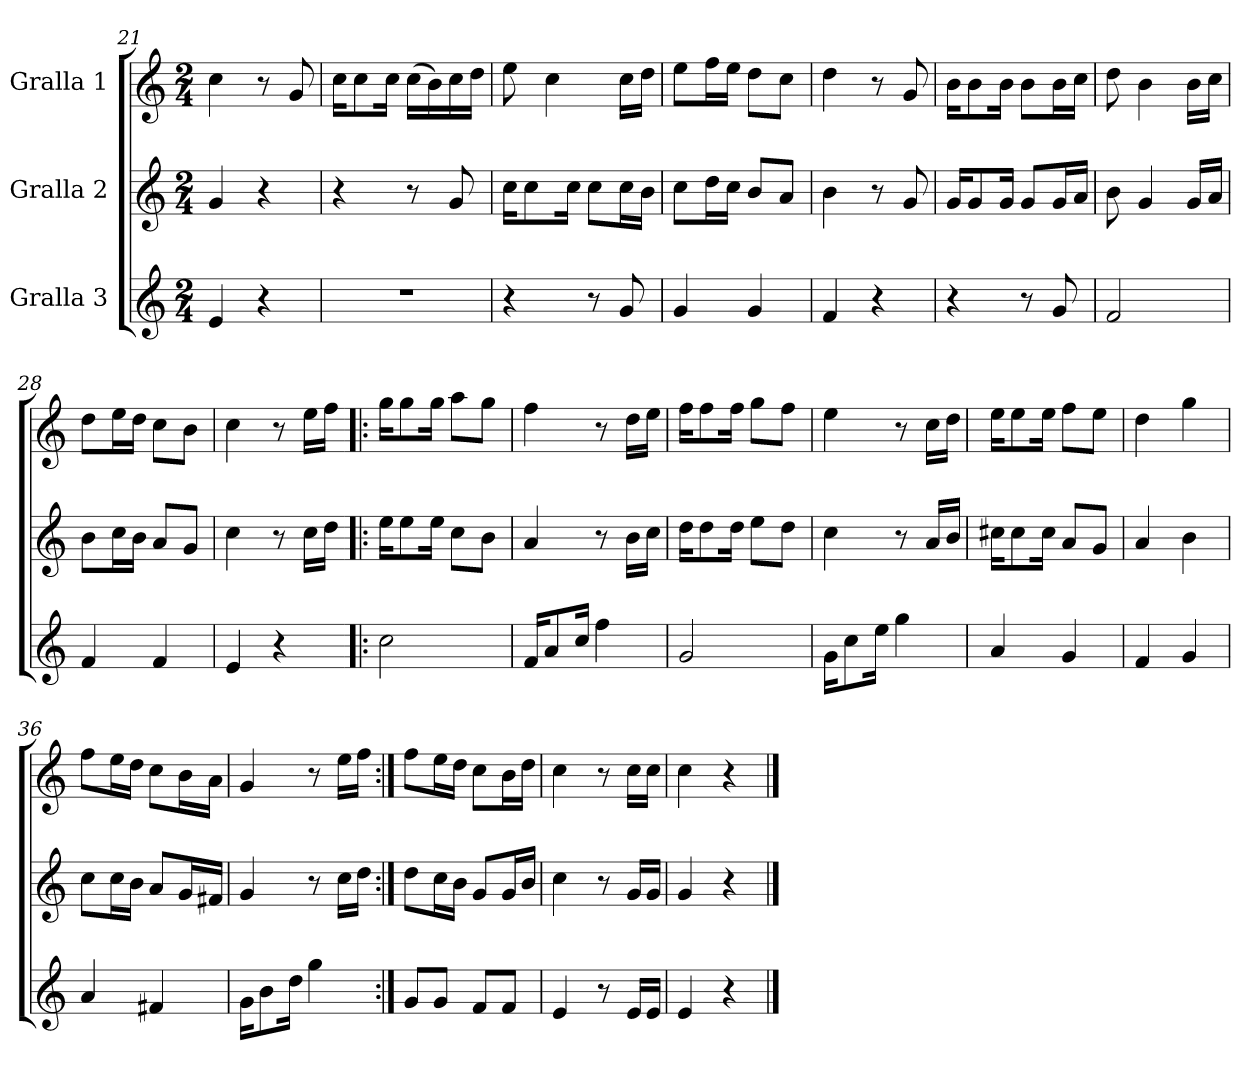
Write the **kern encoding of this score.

**kern	**kern	**kern
*part3	*part2	*part1
*staff3	*staff2	*staff1
*I"Gralla 3	*I"Gralla 2	*I"Gralla 1
!!LO:LB:g=z
*clefG2	*clefG2	*clefG2
*k[]	*k[]	*k[]
*M2/4	*M2/4	*M2/4
=21	=21	=21
4e/	4g/	4cc\
4r	4r	8r
.	.	8g/
=22	=22	=22
2r	4r	16cc\KL
.	.	8cc\
.	.	16cc\Jk
.	8r	(>16cc\LL
.	.	16b\)
.	8g/	16cc\
.	.	16dd\JJ
=23	=23	=23
4r	16cc\KL	8ee\
.	8cc\	.
.	.	4cc\
.	16cc\Jk	.
8r	8cc\L	.
8g/	16cc\L	16cc\LL
.	16b\JJ	16dd\JJ
=24	=24	=24
4g/	8cc\L	8ee\L
.	16dd\L	16ff\L
.	16cc\JJ	16ee\JJ
4g/	8b/L	8dd\L
.	8a/J	8cc\J
=25	=25	=25
4f/	4b\	4dd\
4r	8r	8r
.	8g/	8g/
=26	=26	=26
4r	16g/KL	16b\KL
.	8g/	8b\
.	16g/Jk	16b\Jk
8r	8g/L	8b\L
8g/	16g/L	16b\L
.	16a/JJ	16cc\JJ
=27	=27	=27
2f/	8b\	8dd\
.	4g/	4b\
.	16g/LL	16b\LL
.	16a/JJ	16cc\JJ
=28	=28	=28
4f/	8b\L	8dd\L
.	16cc\L	16ee\L
.	16b\JJ	16dd\JJ
4f/	8a/L	8cc\L
.	8g/J	8b\J
=29	=29	=29
4e/	4cc\	4cc\
4r	8r	8r
.	16cc\LL	16ee\LL
.	16dd\JJ	16ff\JJ
=30!|:	=30!|:	=30!|:
2cc\	16ee\KL	16gg\KL
.	8ee\	8gg\
.	16ee\Jk	16gg\Jk
.	8cc\L	8aa\L
.	8b\J	8gg\J
!!LO:LB:g=z
=31	=31	=31
16f/KL	4a/	4ff\
8a/	.	.
16cc/Jk	.	.
4ff\	8r	8r
.	16b\LL	16dd\LL
.	16cc\JJ	16ee\JJ
=32	=32	=32
2g/	16dd\KL	16ff\KL
.	8dd\	8ff\
.	16dd\Jk	16ff\Jk
.	8ee\L	8gg\L
.	8dd\J	8ff\J
=33	=33	=33
16g\KL	4cc\	4ee\
8cc\	.	.
16ee\Jk	.	.
4gg\	8r	8r
.	16a/LL	16cc\LL
.	16b/JJ	16dd\JJ
=34	=34	=34
4a/	16cc#X\KL	16ee\KL
.	8cc#\	8ee\
.	16cc#\Jk	16ee\Jk
4g/	8a/L	8ff\L
.	8g/J	8ee\J
=35	=35	=35
4f/	4a/	4dd\
4g/	4b\	4gg\
=36	=36	=36
4a/	8cc\L	8ff\L
.	16cc\L	16ee\L
.	16b\JJ	16dd\JJ
4f#X/	8a/L	8cc\L
.	16g/L	16b\L
.	16f#X/JJ	16a\JJ
=37	=37	=37
16g\KL	4g/	4g/
8b\	.	.
16dd\Jk	.	.
4gg\	8r	8r
.	16cc\LL	16ee\LL
.	16dd\JJ	16ff\JJ
=38:|!	=38:|!	=38:|!
8g/L	8dd\L	8ff\L
8g/J	16cc\L	16ee\L
.	16b\JJ	16dd\JJ
8f/L	8g/L	8cc\L
8f/J	16g/L	16b\L
.	16b/JJ	16dd\JJ
=39	=39	=39
4e/	4cc\	4cc\
8r	8r	8r
16e/LL	16g/LL	16cc\LL
16e/JJ	16g/JJ	16cc\JJ
=40	=40	=40
4e/	4g/	4cc\
4r	4r	4r
==	==	==
*-	*-	*-
